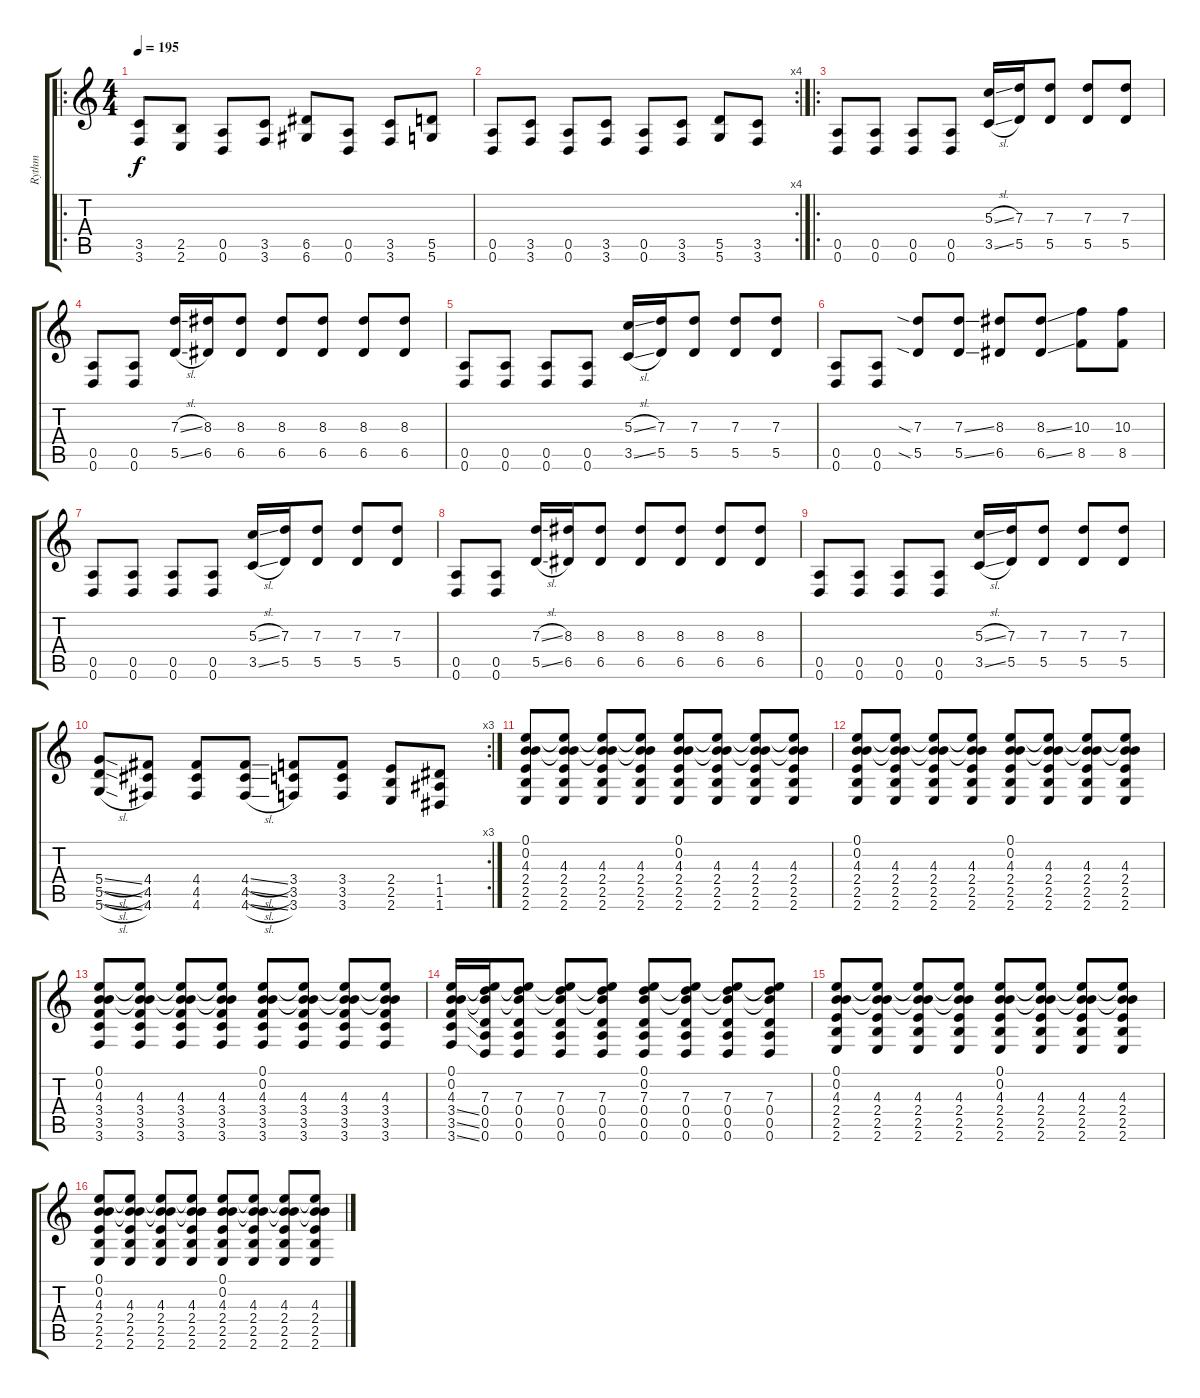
\track ("Rythm" "Rythm") {instrument distortionguitar}
\staff {score tabs}
\tuning (E4 B3 G3 D3 A2 D2) {hide}
\ro
\ts (4 4)
\tempo 195
\clef g2
\ks c
(3.5 3.6).8{dy f instrument distortionguitar} (2.5 2.6).8 (0.5 0.6).8 (3.5 3.6).8 (6.5 6.6).8 (0.5 0.6).8 (3.5 3.6).8 (5.5 5.6).8 |
\rc 4
(0.5 0.6).8 (3.5 3.6).8 (0.5 0.6).8 (3.5 3.6).8 (0.5 0.6).8 (3.5 3.6).8 (5.5 5.6).8 (3.5 3.6).8 |
\ro
(0.5 0.6).8 (0.5 0.6).8 (0.5 0.6).8 (0.5 0.6).8 (5.3{sl} 3.5{sl}).16 (7.3 5.5).16 (7.3 5.5).8 (7.3 5.5).8 (7.3 5.5).8 |
(0.5 0.6).8 (0.5 0.6).8 (7.3{sl} 5.5{sl}).16 (8.3 6.5).16 (8.3 6.5).8 (8.3 6.5).8 (8.3 6.5).8 (8.3 6.5).8 (8.3 6.5).8 |
(0.5 0.6).8 (0.5 0.6).8 (0.5 0.6).8 (0.5 0.6).8 (5.3{sl} 3.5{sl}).16 (7.3 5.5).16 (7.3 5.5).8 (7.3 5.5).8 (7.3 5.5).8 |
(0.5 0.6).8 (0.5 0.6).8 (7.3{sia} 5.5{sia}).8 (7.3{ss} 5.5{ss}).8 (8.3 6.5).8 (8.3{ss} 6.5{ss}).8 (10.3 8.5).8 (10.3 8.5).8 |
(0.5 0.6).8 (0.5 0.6).8 (0.5 0.6).8 (0.5 0.6).8 (5.3{sl} 3.5{sl}).16 (7.3 5.5).16 (7.3 5.5).8 (7.3 5.5).8 (7.3 5.5).8 |
(0.5 0.6).8 (0.5 0.6).8 (7.3{sl} 5.5{sl}).16 (8.3 6.5).16 (8.3 6.5).8 (8.3 6.5).8 (8.3 6.5).8 (8.3 6.5).8 (8.3 6.5).8 |
(0.5 0.6).8 (0.5 0.6).8 (0.5 0.6).8 (0.5 0.6).8 (5.3{sl} 3.5{sl}).16 (7.3 5.5).16 (7.3 5.5).8 (7.3 5.5).8 (7.3 5.5).8 |
\rc 3
(5.4{sl} 5.5{sl} 5.6{sl}).8 (4.4 4.5 4.6).8 (4.4 4.5 4.6).8 (4.4{sl} 4.5{sl} 4.6{sl}).8 (3.4 3.5 3.6).8 (3.4 3.5 3.6).8 (2.4 2.5 2.6).8 (1.4 1.5 1.6).8 |
(0.1 0.2 4.3 2.4 2.5 2.6).8 (0.1{t} 0.2{t} 4.3 2.4 2.5 2.6).8 (0.1{t} 0.2{t} 4.3 2.4 2.5 2.6).8 (0.1{t} 0.2{t} 4.3 2.4 2.5 2.6).8 (0.1 0.2 4.3 2.4 2.5 2.6).8 (0.1{t} 0.2{t} 4.3 2.4 2.5 2.6).8 (0.1{t} 0.2{t} 4.3 2.4 2.5 2.6).8 (0.1{t} 0.2{t} 4.3 2.4 2.5 2.6).8 |
(0.1 0.2 4.3 2.4 2.5 2.6).8 (0.1{t} 0.2{t} 4.3 2.4 2.5 2.6).8 (0.1{t} 0.2{t} 4.3 2.4 2.5 2.6).8 (0.1{t} 0.2{t} 4.3 2.4 2.5 2.6).8 (0.1 0.2 4.3 2.4 2.5 2.6).8 (0.1{t} 0.2{t} 4.3 2.4 2.5 2.6).8 (0.1{t} 0.2{t} 4.3 2.4 2.5 2.6).8 (0.1{t} 0.2{t} 4.3 2.4 2.5 2.6).8 |
(0.1 0.2 4.3 3.4 3.5 3.6).8 (0.1{t} 0.2{t} 4.3 3.4 3.5 3.6).8 (0.1{t} 0.2{t} 4.3 3.4 3.5 3.6).8 (0.1{t} 0.2{t} 4.3 3.4 3.5 3.6).8 (0.1 0.2 4.3 3.4 3.5 3.6).8 (0.1{t} 0.2{t} 4.3 3.4 3.5 3.6).8 (0.1{t} 0.2{t} 4.3 3.4 3.5 3.6).8 (0.1{t} 0.2{t} 4.3 3.4 3.5 3.6).8 |
(0.1 0.2 4.3 3.4{ss} 3.5{ss} 3.6{ss}).16 (0.1{t} 0.2{t} 7.3 0.4 0.5 0.6).16 (0.1{t} 0.2{t} 7.3 0.4 0.5 0.6).8 (0.1{t} 0.2{t} 7.3 0.4 0.5 0.6).8 (0.1{t} 0.2{t} 7.3 0.4 0.5 0.6).8 (0.1 0.2 7.3 0.4 0.5 0.6).8 (0.1{t} 0.2{t} 7.3 0.4 0.5 0.6).8 (0.1{t} 0.2{t} 7.3 0.4 0.5 0.6).8 (0.1{t} 0.2{t} 7.3 0.4 0.5 0.6).8 |
(0.1 0.2 4.3 2.4 2.5 2.6).8 (0.1{t} 0.2{t} 4.3 2.4 2.5 2.6).8 (0.1{t} 0.2{t} 4.3 2.4 2.5 2.6).8 (0.1{t} 0.2{t} 4.3 2.4 2.5 2.6).8 (0.1 0.2 4.3 2.4 2.5 2.6).8 (0.1{t} 0.2{t} 4.3 2.4 2.5 2.6).8 (0.1{t} 0.2{t} 4.3 2.4 2.5 2.6).8 (0.1{t} 0.2{t} 4.3 2.4 2.5 2.6).8 |
(0.1 0.2 4.3 2.4 2.5 2.6).8 (0.1{t} 0.2{t} 4.3 2.4 2.5 2.6).8 (0.1{t} 0.2{t} 4.3 2.4 2.5 2.6).8 (0.1{t} 0.2{t} 4.3 2.4 2.5 2.6).8 (0.1 0.2 4.3 2.4 2.5 2.6).8 (0.1{t} 0.2{t} 4.3 2.4 2.5 2.6).8 (0.1{t} 0.2{t} 4.3 2.4 2.5 2.6).8 (0.1{t} 0.2{t} 4.3 2.4 2.5 2.6).8
